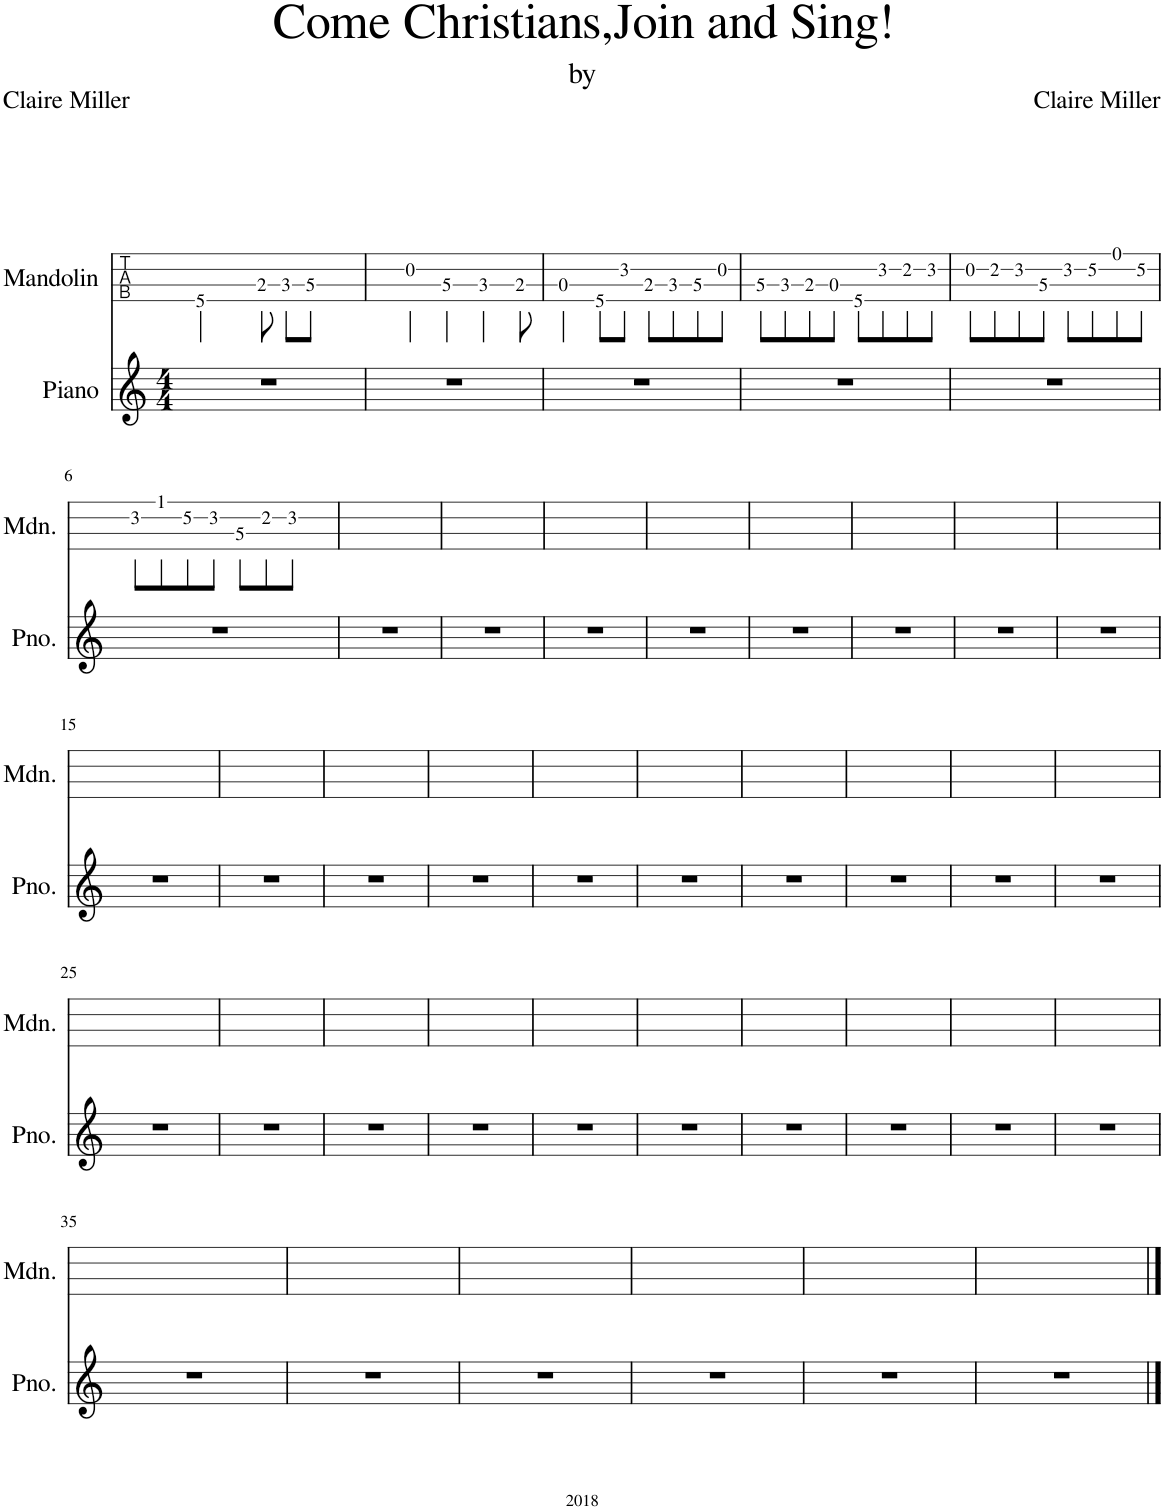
**kern	**kern
*part2	*part1
*staff2	*staff1
*I"Piano	*I"Mandolin
*I'Pno.	*I'Mdn.
*	*stria4
*clefG2	*
*k[]	*k[]
*M4/4	*M4/4
=1	=1
1r	4c\
.	8r
.	8e\
.	8f\L
.	8g\J
.	4r
=2	=2
1r	8ryy
.	4a\
.	4g\
.	4f\
.	8e\
=3	=3
1r	4d\
.	8c\L
.	8cc\J
.	8e\L
.	8f\
.	8g\
.	8a\J
=4	=4
1r	8g\L
.	8f\
.	8e\
.	8d\J
.	8c\L
.	8cc\
.	8b\
.	8cc\J
=5	=5
1r	8a\L
.	8b\
.	8cc\
.	8g\J
.	8cc\L
.	8dd\
.	8ee\
.	8dd\J
!!LO:LB:g=z
=6	=6
1r	8cc\L
.	8ff\
.	8dd\
.	8cc\J
.	8g\L
.	8b\
.	8cc\J
.	8r
=7	=7
1r	1r
=8	=8
1r	1r
=9	=9
1r	1r
=10	=10
1r	1r
=11	=11
1r	1r
=12	=12
1r	1r
=13	=13
1r	1r
=14	=14
1r	1r
!!LO:LB:g=z
=15	=15
1r	1r
=16	=16
1r	1r
=17	=17
1r	1r
=18	=18
1r	1r
=19	=19
1r	1r
=20	=20
1r	1r
=21	=21
1r	1r
=22	=22
1r	1r
=23	=23
1r	1r
=24	=24
1r	1r
!!LO:LB:g=z
=25	=25
1r	1r
=26	=26
1r	1r
=27	=27
1r	1r
=28	=28
1r	1r
=29	=29
1r	1r
=30	=30
1r	1r
=31	=31
1r	1r
=32	=32
1r	1r
=33	=33
1r	1r
=34	=34
1r	1r
!!LO:LB:g=z
=35	=35
1r	1r
=36	=36
1r	1r
=37	=37
1r	1r
=38	=38
1r	1r
=39	=39
1r	1r
=40	=40
1r	1r
==	==
*-	*-
